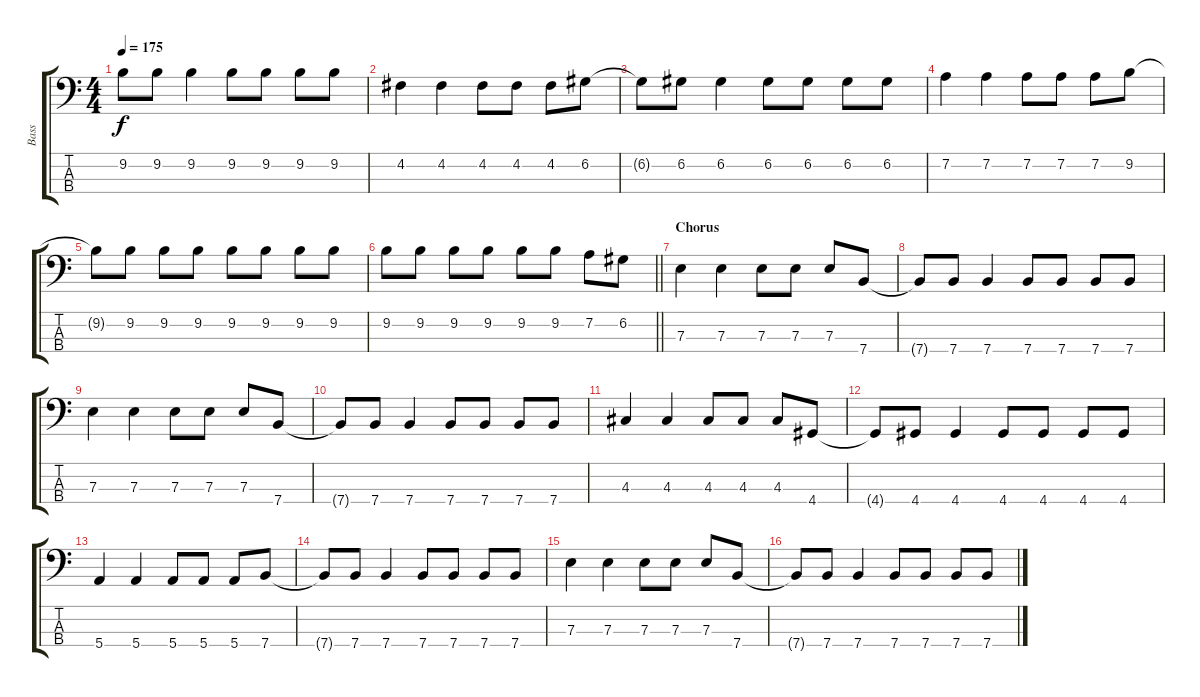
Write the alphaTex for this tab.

\track ("Bass" "Bass") {instrument electricbasspick}
\staff {score tabs}
\tuning (G2 D2 A1 E1) {hide}
\ts (4 4)
\tempo 175
\clef f4
\ks c
9.2{t}.8{dy f} 9.2.8 9.2.4 9.2.8 9.2.8 9.2.8 9.2.8 |
4.2.4 4.2.4 4.2.8 4.2.8 4.2.8 6.2.8 |
6.2{t}.8 6.2.8 6.2.4 6.2.8 6.2.8 6.2.8 6.2.8 |
7.2.4 7.2.4 7.2.8 7.2.8 7.2.8 9.2.8 |
9.2{t}.8 9.2.8 9.2.8 9.2.8 9.2.8 9.2.8 9.2.8 9.2.8 |
\barLineRight lightlight
9.2.8 9.2.8 9.2.8 9.2.8 9.2.8 9.2.8 7.2.8 6.2.8 |
\section ("" "Chorus")
7.3.4 7.3.4 7.3.8 7.3.8 7.3.8 7.4.8 |
7.4{t}.8 7.4.8 7.4.4 7.4.8 7.4.8 7.4.8 7.4.8 |
7.3.4 7.3.4 7.3.8 7.3.8 7.3.8 7.4.8 |
7.4{t}.8 7.4.8 7.4.4 7.4.8 7.4.8 7.4.8 7.4.8 |
4.3.4 4.3.4 4.3.8 4.3.8 4.3.8 4.4.8 |
4.4{t}.8 4.4.8 4.4.4 4.4.8 4.4.8 4.4.8 4.4.8 |
5.4.4 5.4.4 5.4.8 5.4.8 5.4.8 7.4.8 |
7.4{t}.8 7.4.8 7.4.4 7.4.8 7.4.8 7.4.8 7.4.8 |
7.3.4 7.3.4 7.3.8 7.3.8 7.3.8 7.4.8 |
7.4{t}.8 7.4.8 7.4.4 7.4.8 7.4.8 7.4.8 7.4.8
